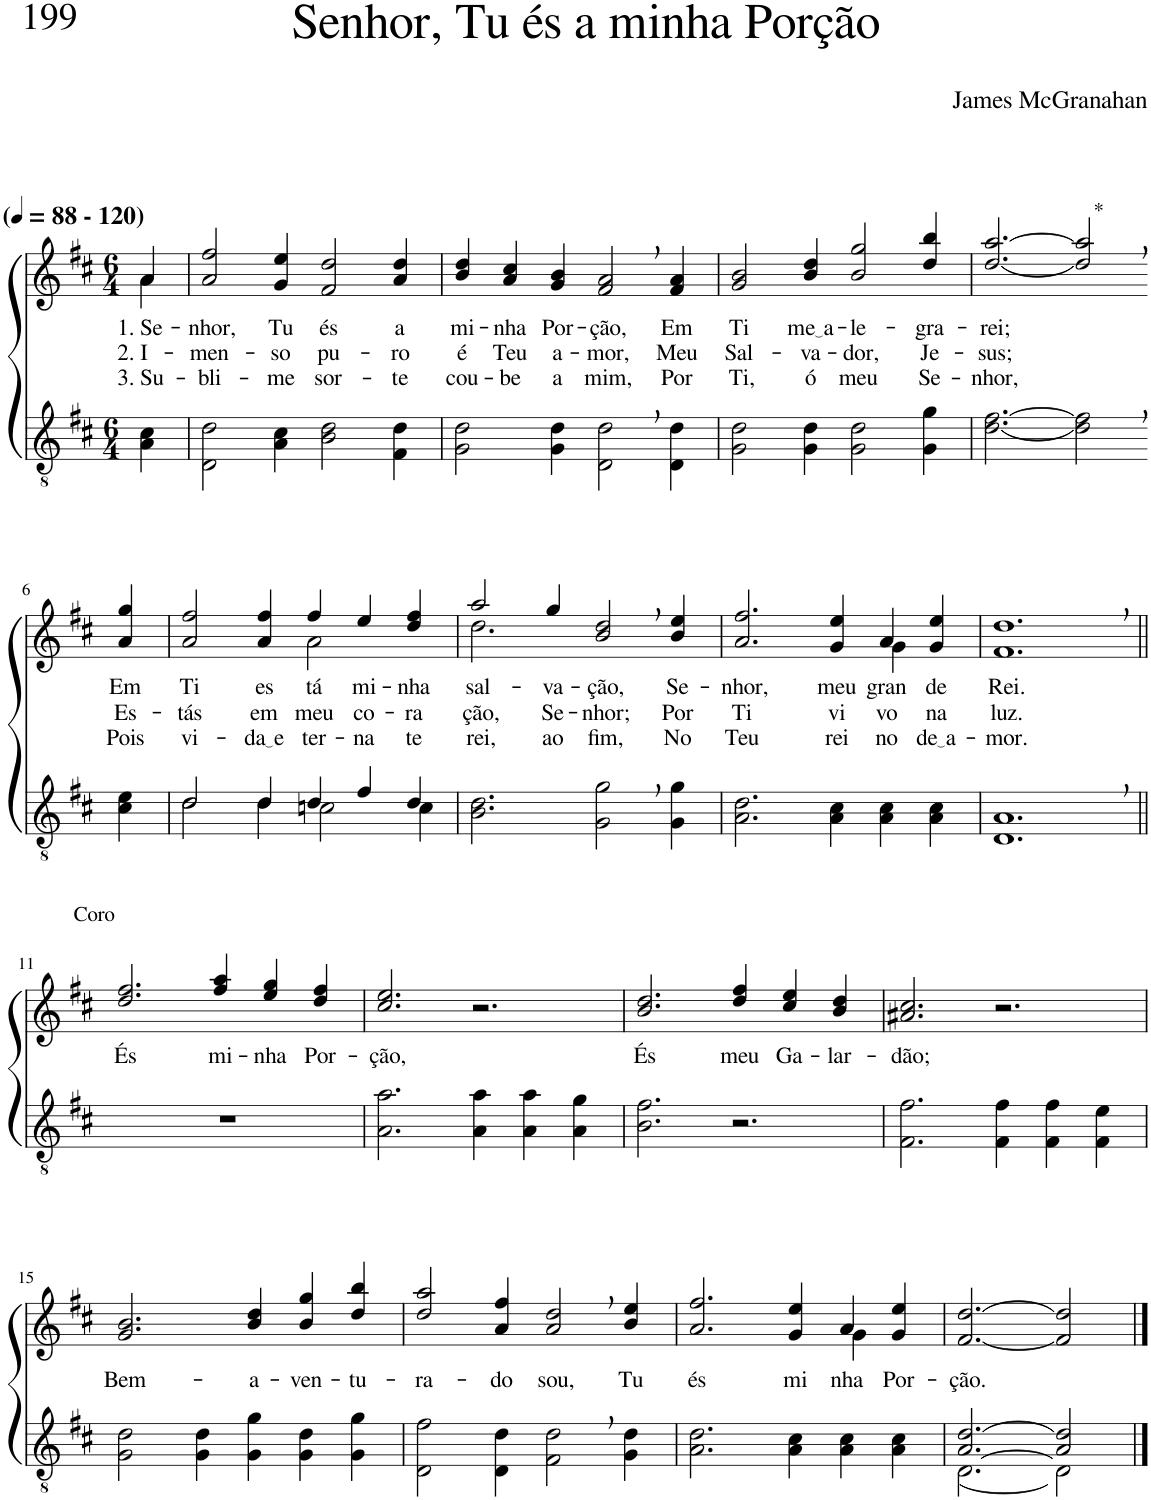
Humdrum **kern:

**kern	**kern	**text	**text	**text
*part2	*part1	*part1	*part1	*part1
*staff2	*staff1	*staff1	*staff1	*staff1
*I"Parte III e IV	*I"Parte I e II	*	*	*
*clefGv2	*clefG2	*	*	*
*Trd4c7	*Trd4c7	*	*	*
*k[f#c#]	*k[f#c#]	*	*	*
*M6/4	*M6/4	*	*	*
*MM88	*MM88	*	*	*
=1	=1	=1	=1	=1
!	!LO:TX:a:B:t=(	!	!	!
!	!LO:TX:a:B:t=- 120)	!	!	!
!	!	!LO:LY:b	!LO:LY:b	!LO:LY:b
*	*^	*	*	*
4A\ 4c#\	4a\	4a/	1. Se-	2. I-	3. Su-
=2	=2	=2	=2	=2	=2
!	!	!	!LO:LY:b	!LO:LY:b	!LO:LY:b
*	*v	*v	*	*	*
2D\ 2d\	2a/ 2ff#/	-nhor,	-men-	-bli-
!	!	!LO:LY:b	!LO:LY:b	!LO:LY:b
4A\ 4c#\	4g/ 4ee/	Tu	-so	-me
!	!	!LO:LY:b	!LO:LY:b	!LO:LY:b
2B\ 2d\	2f#/ 2dd/	és	pu-	sor-
!	!	!LO:LY:b	!LO:LY:b	!LO:LY:b
4F#\ 4d\	4a/ 4dd/	a	-ro	-te
=3	=3	=3	=3	=3
!	!	!LO:LY:b	!LO:LY:b	!LO:LY:b
2G\ 2d\	4b/ 4dd/	mi-	é	cou-
!	!	!LO:LY:b	!LO:LY:b	!LO:LY:b
.	4a/ 4cc#/	-nha	Teu	-be
!	!	!LO:LY:b	!LO:LY:b	!LO:LY:b
4G\ 4d\	4g/ 4b/	Por-	a-	a
!	!	!LO:LY:b	!LO:LY:b	!LO:LY:b
2D\, 2d\,	2f#/, 2a/,	-ção,	-mor,	mim,
!	!	!LO:LY:b	!LO:LY:b	!LO:LY:b
4D\ 4d\	4f#/ 4a/	Em	Meu	Por
=4	=4	=4	=4	=4
!	!	!LO:LY:b	!LO:LY:b	!LO:LY:b
2G\ 2d\	2g/ 2b/	Ti	Sal-	Ti,
!	!	!LO:LY:b	!LO:LY:b	!LO:LY:b
4G\ 4d\	4b/ 4dd/	me a	-va-	ó
!	!	!LO:LY:b	!LO:LY:b	!LO:LY:b
2G\ 2d\	2b/ 2gg/	-le-	-dor,	meu
!	!	!LO:LY:b	!LO:LY:b	!LO:LY:b
4G\ 4g\	4dd/ 4bb/	-gra-	Je-	Se-
=5	=5	=5	=5	=5
!	!	!LO:LY:b	!LO:LY:b	!LO:LY:b
[2.d\ [2.f#\	[2.dd/ [2.aa/	-rei;	-sus;	-nhor,
!	!LO:TX:a:t=*	!	!	!
2d\], 2f#\],	2dd/], 2aa/],	.	.	.
!!LO:LB:g=z
=6-	=6-	=6-	=6-	=6-
!LO:TX:b:t=Coro	!	!	!	!
!	!	!LO:LY:b	!LO:LY:b	!LO:LY:b
4c#\ 4e\	4a/ 4gg/	Em	Es-	Pois
=7	=7	=7	=7	=7
*^	*	*	*	*
!	!	!	!LO:LY:b	!LO:LY:b	!LO:LY:b
*	*	*^	*	*	*
2d/	2d\	2a/ 2ff#/	2.ryy	Ti	-tás	vi-
!	!	!	!	!LO:LY:b	!LO:LY:b	!LO:LY:b
4d/	4d\	4a/ 4ff#/	.	es-	em	da e
!	!	!	!	!LO:LY:b	!LO:LY:b	!LO:LY:b
4d/	2cn\	4ff#/	2a\	-tá	meu	-ter-
!	!	!	!	!LO:LY:b	!LO:LY:b	!LO:LY:b
4f#/	.	4ee/	.	mi-	co-	-na
!	!	!	!	!LO:LY:b	!LO:LY:b	!LO:LY:b
4d/	4c\	4dd/ 4ff#/	4ryy	-nha	-ra-	te-
=8	=8	=8	=8	=8	=8	=8
!	!	!	!	!LO:LY:b	!LO:LY:b	!LO:LY:b
*v	*v	*	*	*	*	*
2.B\ 2.d\	2aa/	2.dd\	sal-	-ção,	-rei,
!	!	!	!LO:LY:b	!LO:LY:b	!LO:LY:b
.	4gg/	.	-va-	Se-	ao
!	!	!	!LO:LY:b	!LO:LY:b	!LO:LY:b
2G\, 2g\,	2b/, 2dd/,	2.ryy	-ção,	-nhor;	fim,
!	!	!	!LO:LY:b	!LO:LY:b	!LO:LY:b
4G\ 4g\	4b/ 4ee/	.	Se-	Por	No
=9	=9	=9	=9	=9	=9
!	!	!	!LO:LY:b	!LO:LY:b	!LO:LY:b
2.A\ 2.d\	2.a/ 2.ff#/	1ryy	-nhor,	Ti	Teu
!	!	!	!LO:LY:b	!LO:LY:b	!LO:LY:b
4A\ 4c#\	4g/ 4ee/	.	meu	vi-	rei-
!	!	!	!LO:LY:b	!LO:LY:b	!LO:LY:b
4A\ 4c#\	4a/	4g\	gran-	-vo	-no
!	!	!	!LO:LY:b	!LO:LY:b	!LO:LY:b
4A\ 4c#\	4g/ 4ee/	4ryy	-de	na	de a
=10	=10	=10	=10	=10	=10
!	!	!	!LO:LY:b	!LO:LY:b	!LO:LY:b
*	*v	*v	*	*	*
1.D, 1.A,	1.f#, 1.dd,	Rei.	luz.	-mor.
!!LO:LB:g=z
=11||	=11||	=11||	=11||	=11||
!	!	!LO:LY:b	!	!
1.r	2.dd/ 2.ff#/	És	.	.
!	!	!LO:LY:b	!	!
.	4ff#/ 4aa/	mi-	.	.
!	!	!LO:LY:b	!	!
.	4ee/ 4gg/	-nha	.	.
!	!	!LO:LY:b	!	!
.	4dd/ 4ff#/	Por-	.	.
=12	=12	=12	=12	=12
!	!	!LO:LY:b	!	!
2.A\ 2.a\	2.cc#/ 2.ee/	-ção,	.	.
4A\ 4a\	2.r	.	.	.
4A\ 4a\	.	.	.	.
4A\ 4g\	.	.	.	.
=13	=13	=13	=13	=13
!	!	!LO:LY:b	!	!
2.B\ 2.f#\	2.b/ 2.dd/	És	.	.
!	!	!LO:LY:b	!	!
2.r	4dd/ 4ff#/	meu	.	.
!	!	!LO:LY:b	!	!
.	4cc#/ 4ee/	Ga-	.	.
!	!	!LO:LY:b	!	!
.	4b/ 4dd/	-lar-	.	.
=14	=14	=14	=14	=14
!	!	!LO:LY:b	!	!
2.F#\ 2.f#\	2.a#X/ 2.cc#/	-dão;	.	.
4F#\ 4f#\	2.r	.	.	.
4F#\ 4f#\	.	.	.	.
4F#\ 4e\	.	.	.	.
!!LO:LB:g=z
=15	=15	=15	=15	=15
!	!	!LO:LY:b	!	!
2G\ 2d\	2.g/ 2.b/	Bem-	.	.
4G\ 4d\	.	.	.	.
!	!	!LO:LY:b	!	!
4G\ 4g\	4b/ 4dd/	-a-	.	.
!	!	!LO:LY:b	!	!
4G\ 4d\	4b/ 4gg/	-ven-	.	.
!	!	!LO:LY:b	!	!
4G\ 4g\	4dd/ 4bb/	-tu-	.	.
=16	=16	=16	=16	=16
!	!	!LO:LY:b	!	!
2D\ 2f#\	2dd/ 2aa/	-ra-	.	.
!	!	!LO:LY:b	!	!
4D\ 4d\	4a/ 4ff#/	-do	.	.
!	!	!LO:LY:b	!	!
2F#\, 2d\,	2a/, 2dd/,	sou,	.	.
!	!	!LO:LY:b	!	!
4G\ 4d\	4b/ 4ee/	Tu	.	.
=17	=17	=17	=17	=17
!	!	!LO:LY:b	!	!
*	*^	*	*	*
2.A\ 2.d\	2.a/ 2.ff#/	1ryy	és	.	.
!	!	!	!LO:LY:b	!	!
4A\ 4c#\	4g/ 4ee/	.	mi-	.	.
!	!	!	!LO:LY:b	!	!
4A\ 4c#\	4a/	4g\	-nha	.	.
!	!	!	!LO:LY:b	!	!
4A\ 4c#\	4g/ 4ee/	4ryy	Por-	.	.
=18	=18	=18	=18	=18	=18
*^	*	*	*	*	*
!	!	!	!	!LO:LY:b	!	!
*	*	*v	*v	*	*	*
[2.A/ [2.d/	[2.D\	[2.f#/ [2.dd/	-ção.	.	.
2A/] 2d/]	2D\]	2f#/] 2dd/]	.	.	.
*v	*v	*	*	*	*
==	==	==	==	==
*-	*-	*-	*-	*-
